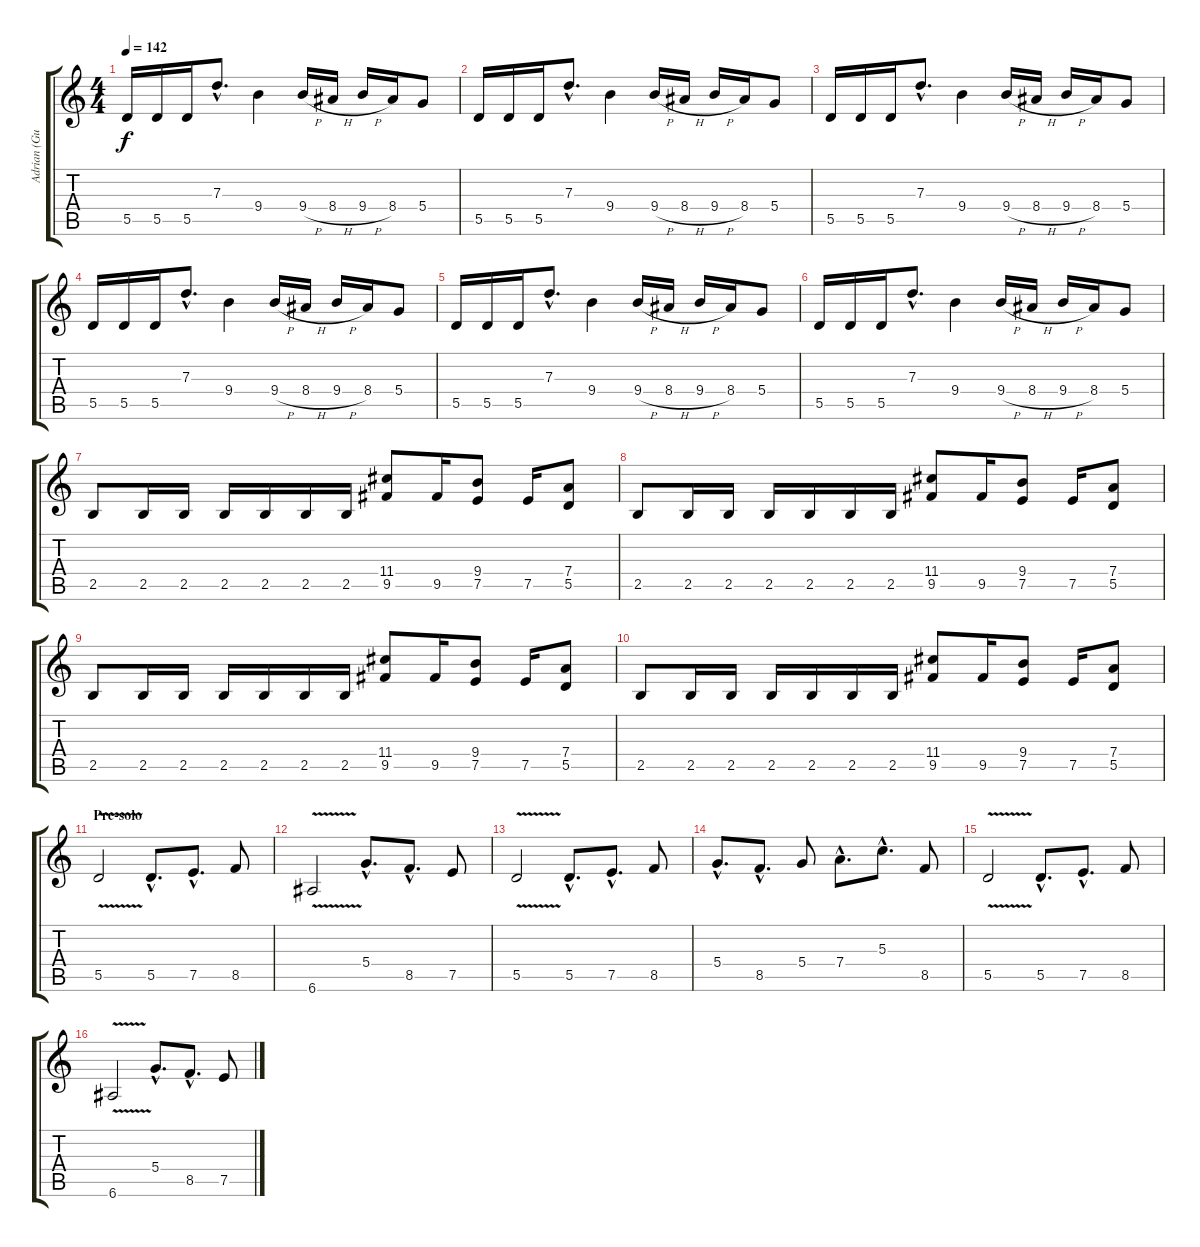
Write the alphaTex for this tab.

\track ("Adrian (Guitar)" "Adrian (Gu") {instrument distortionguitar}
\staff {score tabs}
\tuning (E4 B3 G3 D3 A2 E2) {hide}
\ts (4 4)
\tempo 142
\clef g2
\ks c
5.5.16{dy f} 5.5.16 5.5.16 7.3{hac}.8{d} 9.4.4 9.4{h}.16 8.4{h}.16 9.4{h}.16 8.4.16 5.4.8 |
5.5.16 5.5.16 5.5.16 7.3{hac}.8{d} 9.4.4 9.4{h}.16 8.4{h}.16 9.4{h}.16 8.4.16 5.4.8 |
5.5.16 5.5.16 5.5.16 7.3{hac}.8{d} 9.4.4 9.4{h}.16 8.4{h}.16 9.4{h}.16 8.4.16 5.4.8 |
5.5.16 5.5.16 5.5.16 7.3{hac}.8{d} 9.4.4 9.4{h}.16 8.4{h}.16 9.4{h}.16 8.4.16 5.4.8 |
5.5.16 5.5.16 5.5.16 7.3{hac}.8{d} 9.4.4 9.4{h}.16 8.4{h}.16 9.4{h}.16 8.4.16 5.4.8 |
5.5.16 5.5.16 5.5.16 7.3{hac}.8{d} 9.4.4 9.4{h}.16 8.4{h}.16 9.4{h}.16 8.4.16 5.4.8 |
2.5.8 2.5.16 2.5.16 2.5.16 2.5.16 2.5.16 2.5.16 (11.4 9.5).8 9.5.16 (9.4 7.5).8 7.5.16 (7.4 5.5).8 |
2.5.8 2.5.16 2.5.16 2.5.16 2.5.16 2.5.16 2.5.16 (11.4 9.5).8 9.5.16 (9.4 7.5).8 7.5.16 (7.4 5.5).8 |
2.5.8 2.5.16 2.5.16 2.5.16 2.5.16 2.5.16 2.5.16 (11.4 9.5).8 9.5.16 (9.4 7.5).8 7.5.16 (7.4 5.5).8 |
2.5.8 2.5.16 2.5.16 2.5.16 2.5.16 2.5.16 2.5.16 (11.4 9.5).8 9.5.16 (9.4 7.5).8 7.5.16 (7.4 5.5).8 |
\section ("" "Pre-solo")
5.5{v}.2 5.5{hac}.8{d} 7.5{hac}.8{d} 8.5.8 |
6.6{v}.2 5.4{hac}.8{d} 8.5{hac}.8{d} 7.5.8 |
5.5{v}.2 5.5{hac}.8{d} 7.5{hac}.8{d} 8.5.8 |
5.4{hac}.8{d} 8.5{hac}.8{d} 5.4.8 7.4{hac}.8{d} 5.3{hac}.8{d} 8.5.8 |
5.5{v}.2 5.5{hac}.8{d} 7.5{hac}.8{d} 8.5.8 |
6.6{v}.2 5.4{hac}.8{d} 8.5{hac}.8{d} 7.5.8
